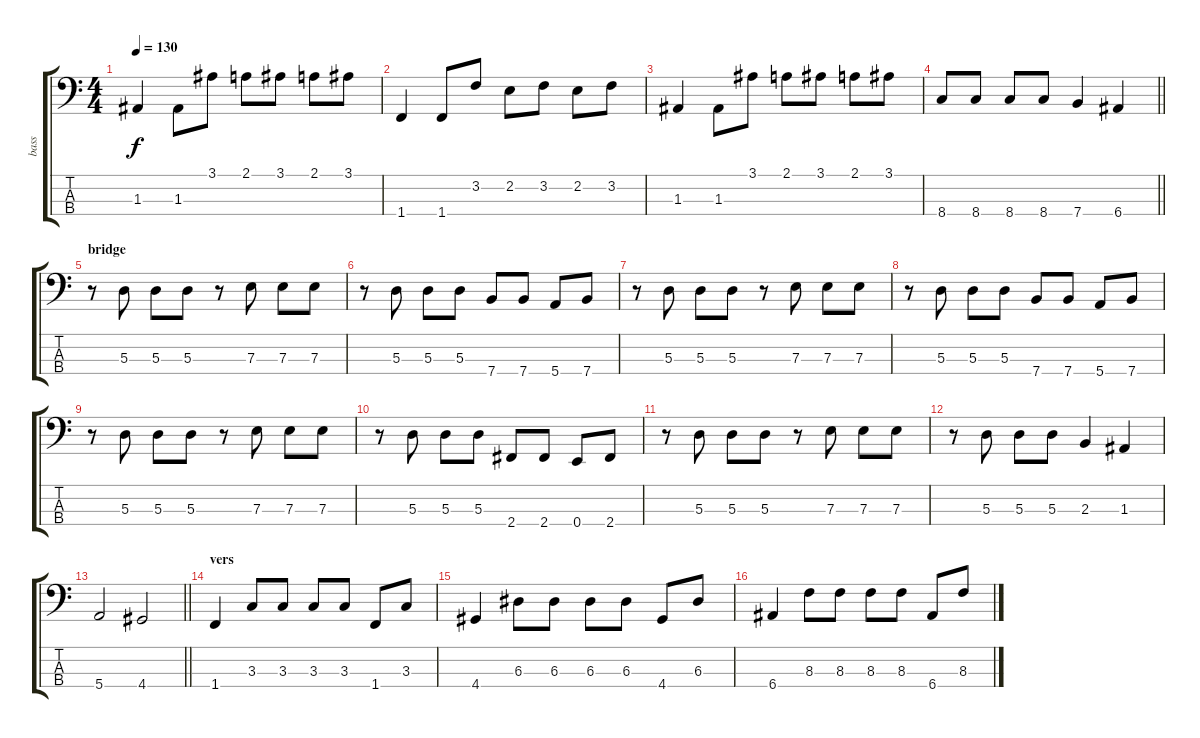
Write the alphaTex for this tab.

\track ("bass" "bass") {instrument electricbassfinger}
\staff {score tabs}
\tuning (G2 D2 A1 E1) {hide}
\ts (4 4)
\tempo 130
\clef f4
\ks c
1.3.4{dy f} 1.3.8 3.1.8 2.1.8 3.1.8 2.1.8 3.1.8 |
1.4.4 1.4.8 3.2.8 2.2.8 3.2.8 2.2.8 3.2.8 |
1.3.4 1.3.8 3.1.8 2.1.8 3.1.8 2.1.8 3.1.8 |
\barLineRight lightlight
8.4.8 8.4.8 8.4.8 8.4.8 7.4.4 6.4.4 |
\section ("" "bridge")
r.8 5.3.8 5.3.8 5.3.8 r.8 7.3.8 7.3.8 7.3.8 |
r.8 5.3.8 5.3.8 5.3.8 7.4.8 7.4.8 5.4.8 7.4.8 |
r.8 5.3.8 5.3.8 5.3.8 r.8 7.3.8 7.3.8 7.3.8 |
r.8 5.3.8 5.3.8 5.3.8 7.4.8 7.4.8 5.4.8 7.4.8 |
r.8 5.3.8 5.3.8 5.3.8 r.8 7.3.8 7.3.8 7.3.8 |
r.8 5.3.8 5.3.8 5.3.8 2.4.8 2.4.8 0.4.8 2.4.8 |
r.8 5.3.8 5.3.8 5.3.8 r.8 7.3.8 7.3.8 7.3.8 |
r.8 5.3.8 5.3.8 5.3.8 2.3.4 1.3.4 |
\barLineRight lightlight
5.4.2 4.4.2 |
\section ("" "vers")
1.4.4 3.3.8 3.3.8 3.3.8 3.3.8 1.4.8 3.3.8 |
4.4.4 6.3.8 6.3.8 6.3.8 6.3.8 4.4.8 6.3.8 |
6.4.4 8.3.8 8.3.8 8.3.8 8.3.8 6.4.8 8.3.8
